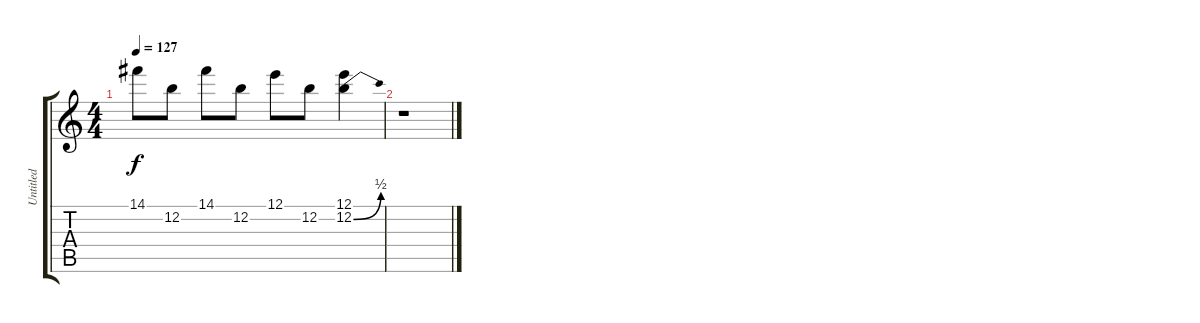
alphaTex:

\track ("Untitled" "Untitled") {instrument acousticguitarnylon}
\staff {score tabs}
\tuning (E4 B3 G3 D3 A2 E2) {hide}
\ts (4 4)
\tempo 127
\clef g2
\ks c
14.1.8{dy f} 12.2.8 14.1.8 12.2.8 12.1.8 12.2.8 (12.1 12.2{be (bend 0 0 60 2)}).4 |
r.1
